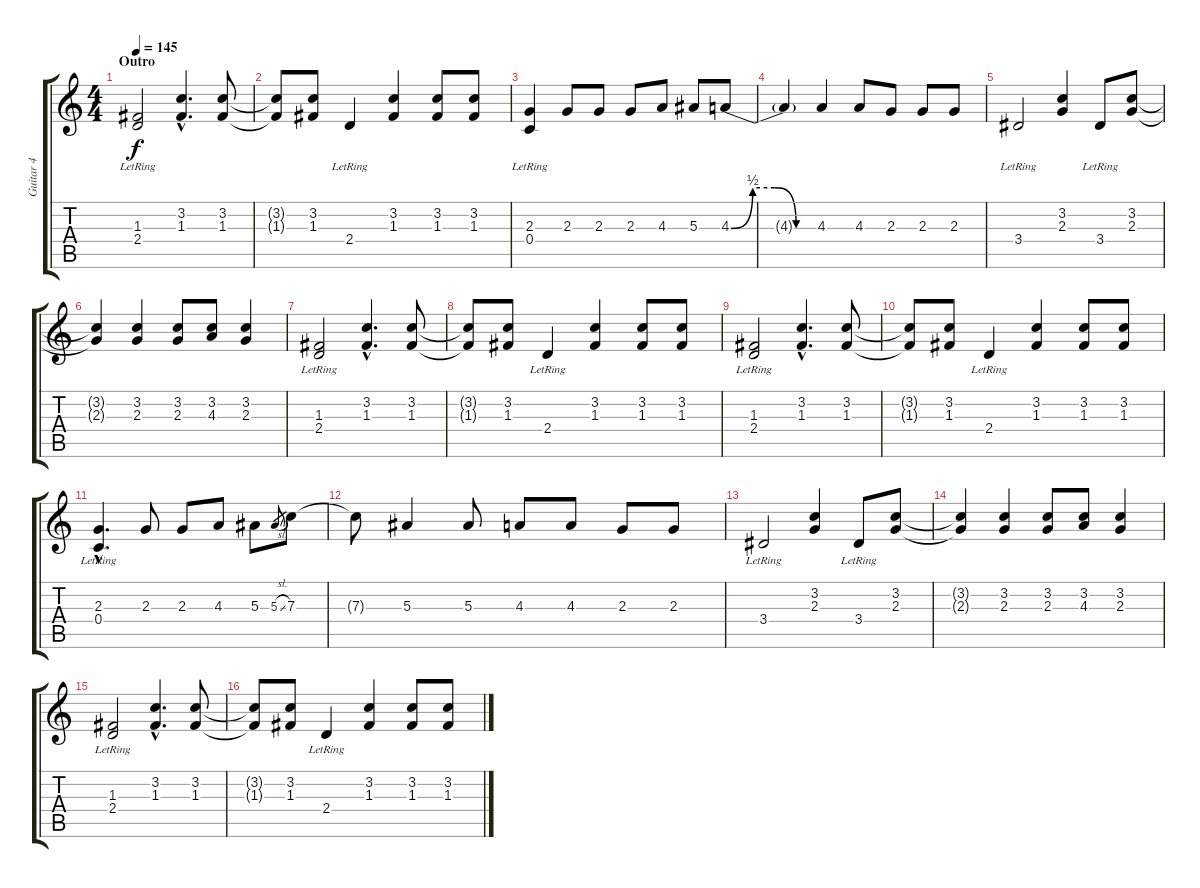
\track ("Guitar 4" "Guitar 4") {instrument acousticguitarsteel}
\staff {score tabs}
\tuning (D4 A3 F3 C3 G2 C2) {hide}
\ts (4 4)
\section ("" "Outro")
\tempo 145
\clef g2
\ks c
(1.3 2.4{lr}).2{dy f} (3.2{hac} 1.3{hac}).4{d} (3.2 1.3).8 |
(3.2{t} 1.3{t}).8 (3.2 1.3).8 2.4{lr}.4 (3.2 1.3).4 (3.2 1.3).8 (3.2 1.3).8 |
(2.3 0.4{lr}).4 2.3.8 2.3.8 2.3.8 4.3.8 5.3.8 4.3{be (custom 0 0 15 2 30 2 45 0 60 0)}.8 |
4.3{t}.4 4.3.4 4.3.8 2.3.8 2.3.8 2.3.8 |
3.4{lr}.2 (3.2 2.3).4 3.4{lr}.8 (3.2 2.3).8 |
(3.2{t} 2.3{t}).4 (3.2 2.3).4 (3.2 2.3).8 (3.2 4.3).8 (3.2 2.3).4 |
(1.3 2.4{lr}).2 (3.2{hac} 1.3{hac}).4{d} (3.2 1.3).8 |
(3.2{t} 1.3{t}).8 (3.2 1.3).8 2.4{lr}.4 (3.2 1.3).4 (3.2 1.3).8 (3.2 1.3).8 |
(1.3 2.4{lr}).2 (3.2{hac} 1.3{hac}).4{d} (3.2 1.3).8 |
(3.2{t} 1.3{t}).8 (3.2 1.3).8 2.4{lr}.4 (3.2 1.3).4 (3.2 1.3).8 (3.2 1.3).8 |
(2.3{hac} 0.4{hac lr}).4{d} 2.3.8 2.3.8 4.3.8 5.3.8 5.3{sl}.8{gr} 7.3.8 |
7.3{t}.8 5.3.4 5.3.8 4.3.8 4.3.8 2.3.8 2.3.8 |
3.4{lr}.2 (3.2 2.3).4 3.4{lr}.8 (3.2 2.3).8 |
(3.2{t} 2.3{t}).4 (3.2 2.3).4 (3.2 2.3).8 (3.2 4.3).8 (3.2 2.3).4 |
(1.3 2.4{lr}).2 (3.2{hac} 1.3{hac}).4{d} (3.2 1.3).8 |
(3.2{t} 1.3{t}).8 (3.2 1.3).8 2.4{lr}.4 (3.2 1.3).4 (3.2 1.3).8 (3.2 1.3).8
